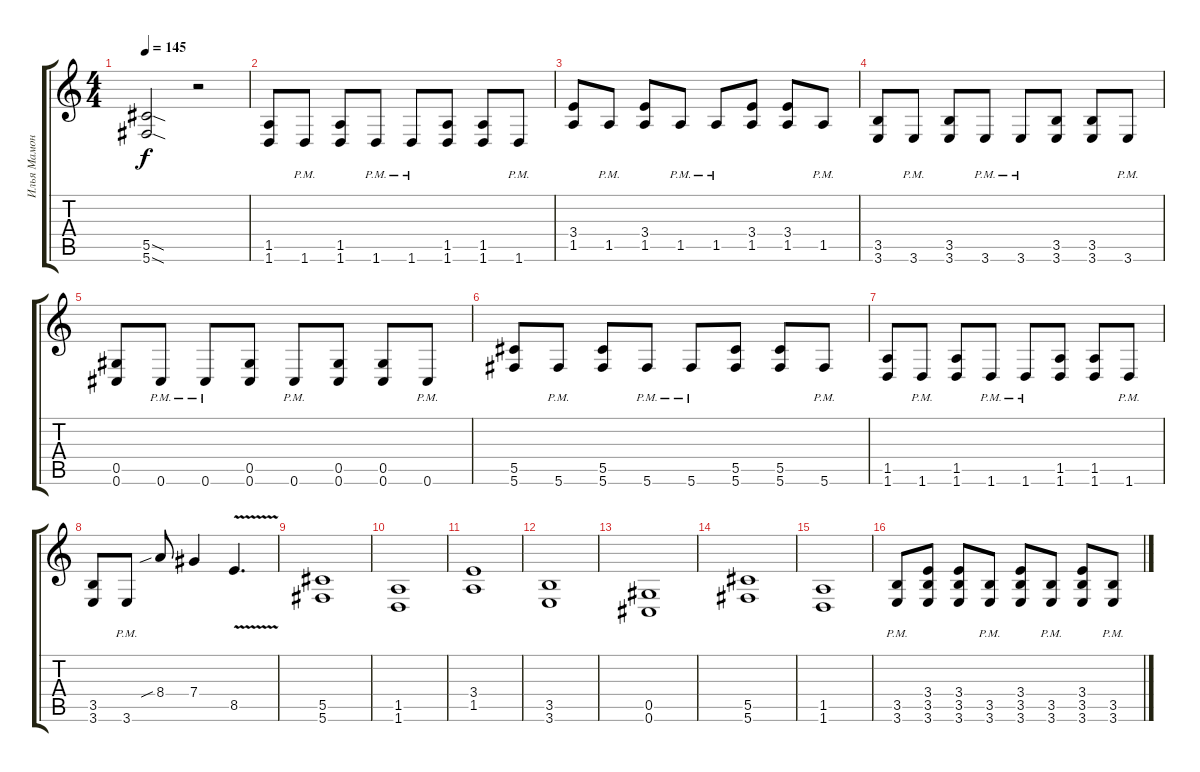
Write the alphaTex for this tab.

\track ("Илья Мамонтов" "Илья Мамон") {instrument distortionguitar}
\staff {score tabs}
\tuning (Eb4 Bb3 Gb3 Db3 Ab2 Db2) {hide}
\ts (4 4)
\tempo 145
\clef g2
\ks c
(5.5{sod} 5.6{sod}).2{dy f} r.2 |
(1.5 1.6).8 1.6{pm}.8 (1.5 1.6).8 1.6{pm}.8 1.6{pm}.8 (1.5 1.6).8 (1.5 1.6).8 1.6{pm}.8 |
(3.4 1.5).8 1.5{pm}.8 (3.4 1.5).8 1.5{pm}.8 1.5{pm}.8 (3.4 1.5).8 (3.4 1.5).8 1.5{pm}.8 |
(3.5 3.6).8 3.6{pm}.8 (3.5 3.6).8 3.6{pm}.8 3.6{pm}.8 (3.5 3.6).8 (3.5 3.6).8 3.6{pm}.8 |
(0.5 0.6).8 0.6{pm}.8 0.6{pm}.8 (0.5 0.6).8 0.6{pm}.8 (0.5 0.6).8 (0.5 0.6).8 0.6{pm}.8 |
(5.5 5.6).8 5.6{pm}.8 (5.5 5.6).8 5.6{pm}.8 5.6{pm}.8 (5.5 5.6).8 (5.5 5.6).8 5.6{pm}.8 |
(1.5 1.6).8 1.6{pm}.8 (1.5 1.6).8 1.6{pm}.8 1.6{pm}.8 (1.5 1.6).8 (1.5 1.6).8 1.6{pm}.8 |
(3.5 3.6).8 3.6{pm}.8 8.4{sib}.8 7.4.4 8.5{v}.4{d} |
(5.5 5.6).1 |
(1.5 1.6).1 |
(3.4 1.5).1 |
(3.5 3.6).1 |
(0.5 0.6).1 |
(5.5 5.6).1 |
(1.5 1.6).1 |
(3.5{pm} 3.6{pm}).8 (3.4 3.5 3.6).8 (3.4 3.5 3.6).8 (3.5{pm} 3.6{pm}).8 (3.4 3.5 3.6).8 (3.5{pm} 3.6{pm}).8 (3.4 3.5 3.6).8 (3.5{pm} 3.6{pm}).8
